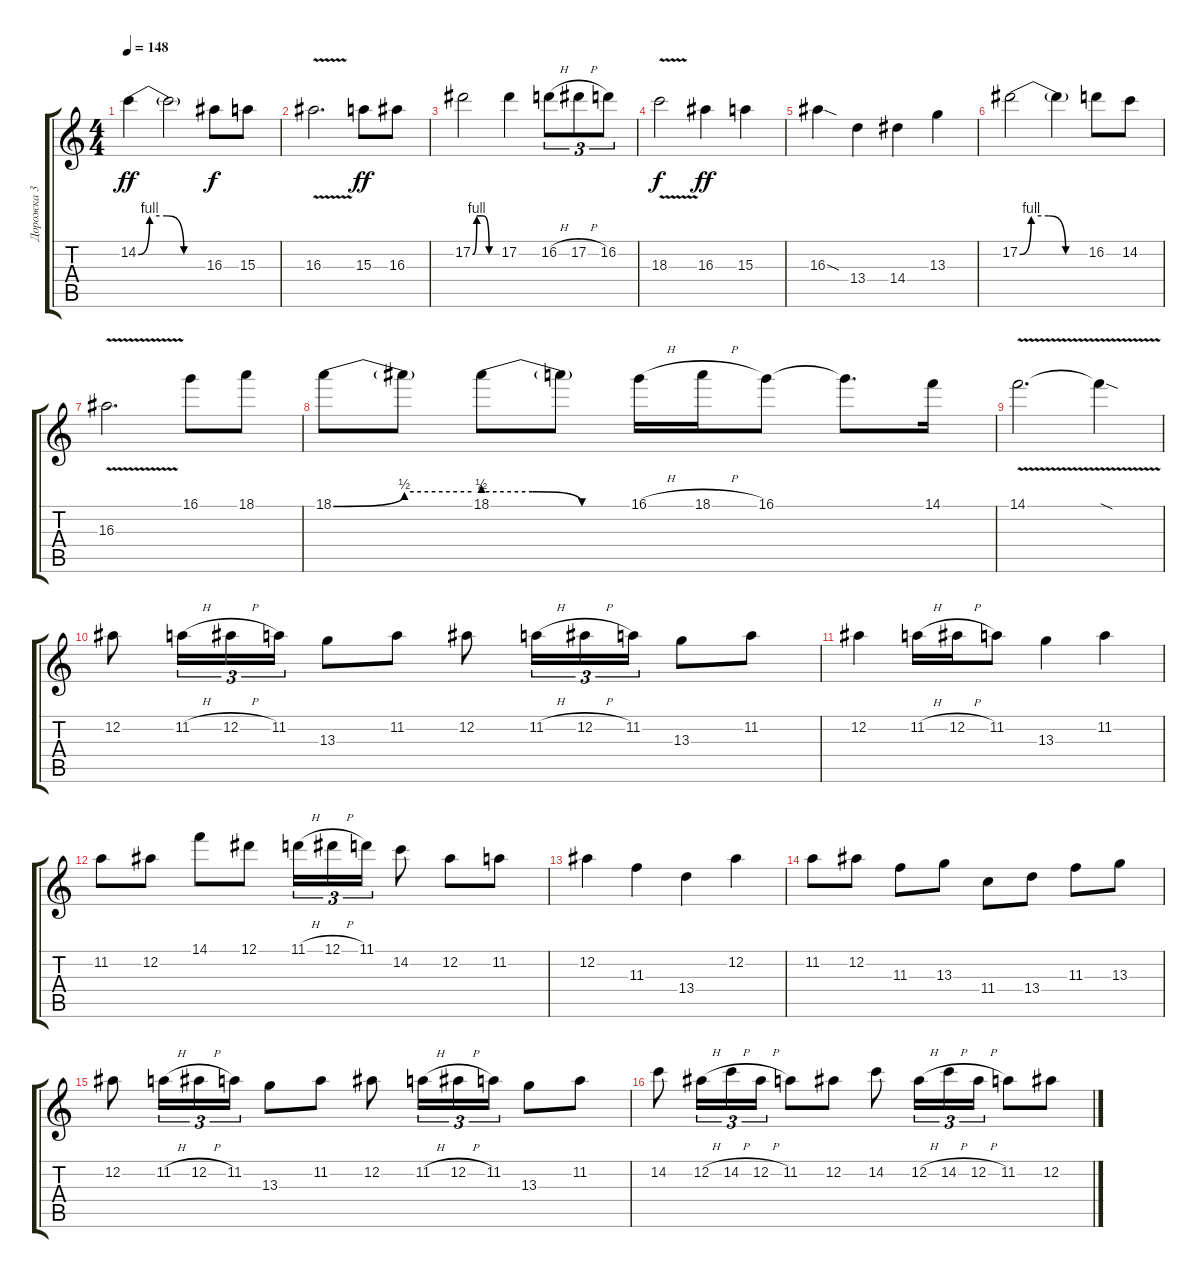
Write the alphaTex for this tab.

\track ("Дорожка 3" "Дорожка 3") {instrument acousticguitarsteel}
\staff {score tabs}
\tuning (Eb4 Bb3 Gb3 Db3 Ab2 Eb2) {hide}
\ts (4 4)
\tempo 148
\clef g2
\ks c
14.2{be (custom 0 0 10 4 25 4 40 0 60 0)}.4{dy ff} 14.2{t}.2 16.3.8{dy f} 15.3.8 |
16.3{v}.2{d} 15.3.8{dy ff} 16.3.8 |
17.2{be (custom 0 0 10 4 25 4 40 0 60 0)}.2 17.2.4 16.2{h}.8{tu (3 2)} 17.2{h}.8{tu (3 2)} 16.2.8{tu (3 2)} |
18.3{v}.2{dy f} 16.3.4{dy ff} 15.3.4 |
16.3{sod}.4 13.4.4 14.4.4 13.3.4 |
17.2{be (custom 0 0 10 4 25 4 40 0 60 0)}.2 17.2{t}.4 16.2.8 14.2.8 |
16.3{v}.2{d} 16.1.8 18.1.8 |
18.1{be (bend 0 0 60 2)}.8 18.1{be (hold 0 2 60 2) t}.8 18.1{be (custom 0 2 20 2 40 0 60 0)}.8 18.1{t}.8 16.1{h}.16 18.1{h}.16 16.1.8 16.1{t}.8{d} 14.1.16 |
14.1{v}.2{d} 14.1{sod t}.4 |
12.2.8 11.2{h}.16{tu (3 2)} 12.2{h}.16{tu (3 2)} 11.2.16{tu (3 2)} 13.3.8 11.2.8 12.2.8 11.2{h}.16{tu (3 2)} 12.2{h}.16{tu (3 2)} 11.2.16{tu (3 2)} 13.3.8 11.2.8 |
12.2.4 11.2{h}.16 12.2{h}.16 11.2.8 13.3.4 11.2.4 |
11.2.8 12.2.8 14.1.8 12.1.8 11.1{h}.16{tu (3 2)} 12.1{h}.16{tu (3 2)} 11.1.16{tu (3 2)} 14.2.8 12.2.8 11.2.8 |
12.2.4 11.3.4 13.4.4 12.2.4 |
11.2.8 12.2.8 11.3.8 13.3.8 11.4.8 13.4.8 11.3.8 13.3.8 |
12.2.8 11.2{h}.16{tu (3 2)} 12.2{h}.16{tu (3 2)} 11.2.16{tu (3 2)} 13.3.8 11.2.8 12.2.8 11.2{h}.16{tu (3 2)} 12.2{h}.16{tu (3 2)} 11.2.16{tu (3 2)} 13.3.8 11.2.8 |
14.2.8 12.2{h}.16{tu (3 2)} 14.2{h}.16{tu (3 2)} 12.2{h}.16{tu (3 2)} 11.2.8 12.2.8 14.2.8 12.2{h}.16{tu (3 2)} 14.2{h}.16{tu (3 2)} 12.2{h}.16{tu (3 2)} 11.2.8 12.2.8
